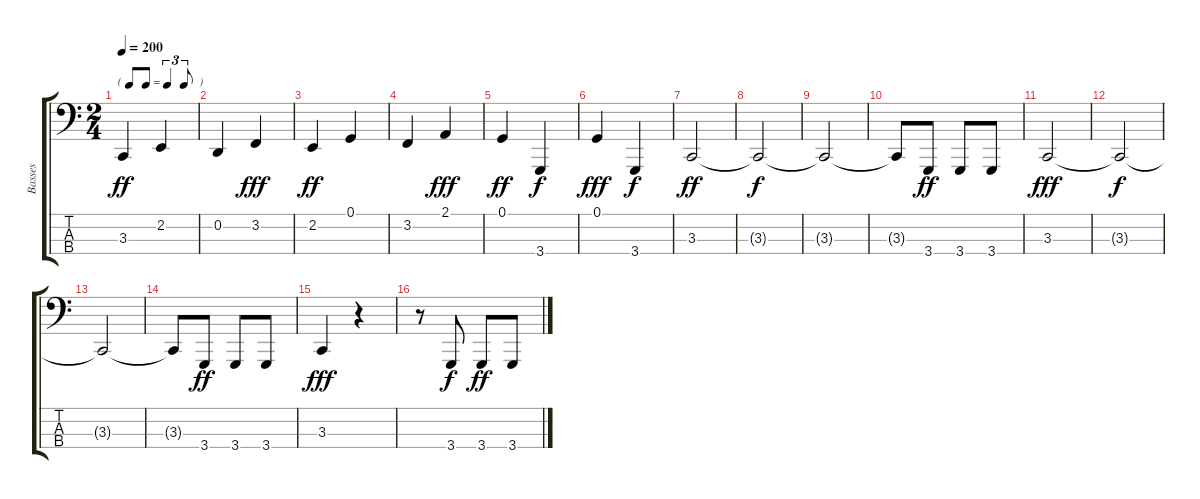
\track ("Basses" "Basses") {instrument stringensemble1}
\staff {score tabs}
\tuning (G2 D2 A1 E1) {hide}
\ts (2 4)
\tf triplet8th
\tempo 200
\clef f4
\ks c
3.3.4{dy ff} 2.2.4 |
0.2.4 3.2.4{dy fff} |
2.2.4{dy ff} 0.1.4 |
3.2.4 2.1.4{dy fff} |
0.1.4{dy ff} 3.4.4{dy f} |
0.1.4{dy fff} 3.4.4{dy f} |
3.3.2{dy ff} |
3.3{t}.2{dy f} |
3.3{t}.2 |
3.3{t}.8 3.4.8{dy ff} 3.4.8 3.4.8 |
3.3.2{dy fff} |
3.3{t}.2{dy f} |
3.3{t}.2 |
3.3{t}.8 3.4.8{dy ff} 3.4.8 3.4.8 |
3.3.4{dy fff} r.4 |
r.8 3.4.8{dy f} 3.4.8{dy ff} 3.4.8
